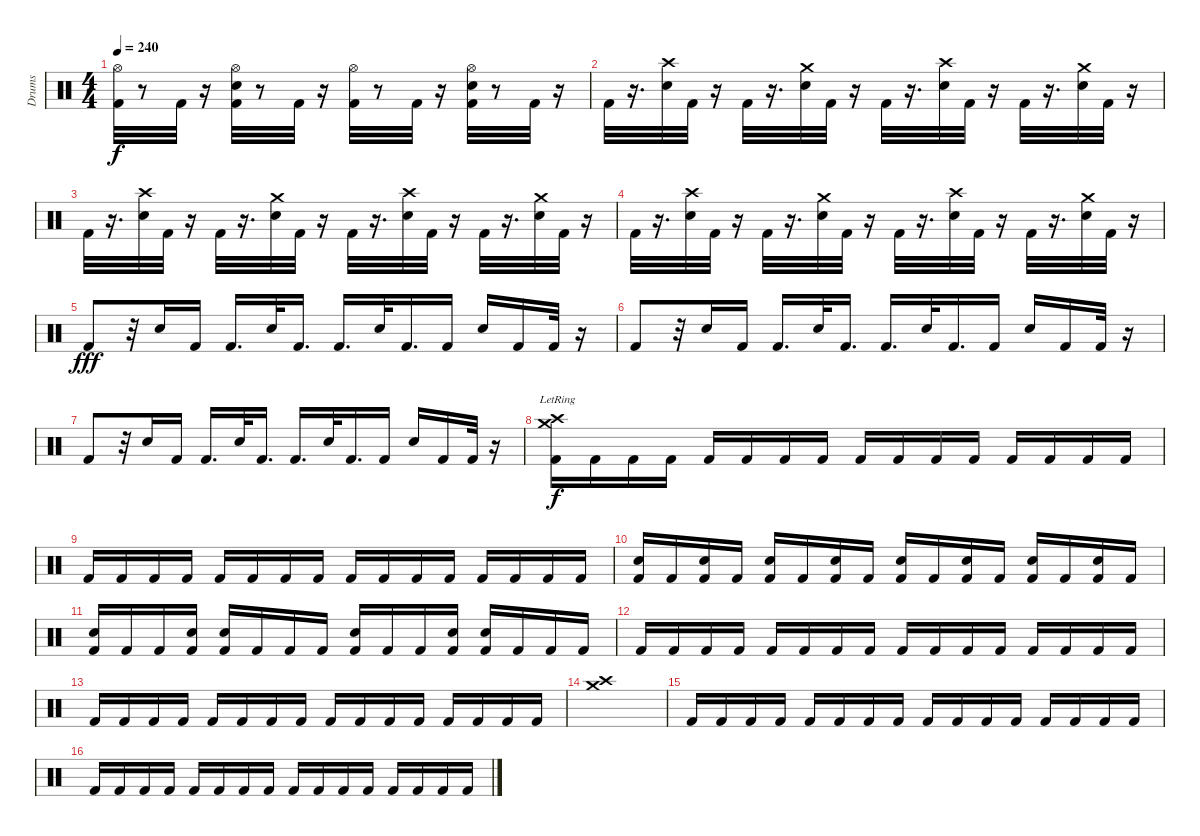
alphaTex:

\track ("Drums" "Drums") {instrument percussion}
\staff {score}
\articulation defaults
\ts (4 4)
\tempo 240
\clef neutral
\ks c
("Hi-Hat (open)" "Kick (hit) 2").32{dy f} r.8 "Kick (hit) 2".32 r.16 ("Electric Snare (hit)" "Kick (hit) 2" "Hi-Hat (open)").32 r.8 "Kick (hit) 2".32 r.16 ("Kick (hit) 2" "Hi-Hat (open)").32 r.8 "Kick (hit) 2".32 r.16 ("Hi-Hat (open)" "Kick (hit) 2" "Electric Snare (hit)").32 r.8 "Kick (hit) 2".32 r.16 |
"Kick (hit) 2".32 r.16{d} ("Crash high (hit)" "Electric Snare (hit)").32 "Kick (hit) 2".32 r.16 "Kick (hit) 2".32 r.16{d} ("Electric Snare (hit)" "Crash medium (hit)").32 "Kick (hit) 2".32 r.16 "Kick (hit) 2".32 r.16{d} ("Electric Snare (hit)" "Crash high (hit)").32 "Kick (hit) 2".32 r.16 "Kick (hit) 2".32 r.16{d} ("Electric Snare (hit)" "Crash medium (hit)").32 "Kick (hit) 2".32 r.16 |
"Kick (hit) 2".32 r.16{d} ("Electric Snare (hit)" "Crash high (hit)").32 "Kick (hit) 2".32 r.16 "Kick (hit) 2".32 r.16{d} ("Electric Snare (hit)" "Crash medium (hit)").32 "Kick (hit) 2".32 r.16 "Kick (hit) 2".32 r.16{d} ("Electric Snare (hit)" "Crash high (hit)").32 "Kick (hit) 2".32 r.16 "Kick (hit) 2".32 r.16{d} ("Crash medium (hit)" "Electric Snare (hit)").32 "Kick (hit) 2".32 r.16 |
"Kick (hit) 2".32 r.16{d} ("Crash high (hit)" "Electric Snare (hit)").32 "Kick (hit) 2".32 r.16 "Kick (hit) 2".32 r.16{d} ("Electric Snare (hit)" "Crash medium (hit)").32 "Kick (hit) 2".32 r.16 "Kick (hit) 2".32 r.16{d} ("Electric Snare (hit)" "Crash high (hit)").32 "Kick (hit) 2".32 r.16 "Kick (hit) 2".32 r.16{d} ("Electric Snare (hit)" "Crash medium (hit)").32 "Kick (hit) 2".32 r.16 |
"Kick (hit) 2".8{dy fff} r.32 "Electric Snare (hit)".16 "Kick (hit) 2".16 "Kick (hit) 2".16{d} "Electric Snare (hit)".32 "Kick (hit) 2".16{d} "Kick (hit) 2".16{d} "Electric Snare (hit)".32 "Kick (hit) 2".16{d} "Kick (hit) 2".16 "Electric Snare (hit)".16 "Kick (hit) 2".16 "Kick (hit) 2".32 r.16 |
"Kick (hit) 2".8 r.32 "Electric Snare (hit)".16 "Kick (hit) 2".16 "Kick (hit) 2".16{d} "Electric Snare (hit)".32 "Kick (hit) 2".16{d} "Kick (hit) 2".16{d} "Electric Snare (hit)".32 "Kick (hit) 2".16{d} "Kick (hit) 2".16 "Electric Snare (hit)".16 "Kick (hit) 2".16 "Kick (hit) 2".32 r.16 |
"Kick (hit) 2".8 r.32 "Electric Snare (hit)".16 "Kick (hit) 2".16 "Kick (hit) 2".16{d} "Electric Snare (hit)".32 "Kick (hit) 2".16{d} "Kick (hit) 2".16{d} "Electric Snare (hit)".32 "Kick (hit) 2".16{d} "Kick (hit) 2".16 "Electric Snare (hit)".16 "Kick (hit) 2".16 "Kick (hit) 2".32 r.16 |
("Crash medium (hit)"{lr} "Crash high (hit)"{lr} "Kick (hit) 2").16{dy f} "Kick (hit) 2".16 "Kick (hit) 2".16 "Kick (hit) 2".16 "Kick (hit) 2".16 "Kick (hit) 2".16 "Kick (hit) 2".16 "Kick (hit) 2".16 "Kick (hit) 2".16 "Kick (hit) 2".16 "Kick (hit) 2".16 "Kick (hit) 2".16 "Kick (hit) 2".16 "Kick (hit) 2".16 "Kick (hit) 2".16 "Kick (hit) 2".16 |
"Kick (hit) 2".16 "Kick (hit) 2".16 "Kick (hit) 2".16 "Kick (hit) 2".16 "Kick (hit) 2".16 "Kick (hit) 2".16 "Kick (hit) 2".16 "Kick (hit) 2".16 "Kick (hit) 2".16 "Kick (hit) 2".16 "Kick (hit) 2".16 "Kick (hit) 2".16 "Kick (hit) 2".16 "Kick (hit) 2".16 "Kick (hit) 2".16 "Kick (hit) 2".16 |
("Electric Snare (hit)" "Kick (hit) 2").16 "Kick (hit) 2".16 ("Electric Snare (hit)" "Kick (hit) 2").16 "Kick (hit) 2".16 ("Electric Snare (hit)" "Kick (hit) 2").16 "Kick (hit) 2".16 ("Electric Snare (hit)" "Kick (hit) 2").16 "Kick (hit) 2".16 ("Electric Snare (hit)" "Kick (hit) 2").16 "Kick (hit) 2".16 ("Electric Snare (hit)" "Kick (hit) 2").16 "Kick (hit) 2".16 ("Electric Snare (hit)" "Kick (hit) 2").16 "Kick (hit) 2".16 ("Electric Snare (hit)" "Kick (hit) 2").16 "Kick (hit) 2".16 |
("Electric Snare (hit)" "Kick (hit) 2").16 "Kick (hit) 2".16 "Kick (hit) 2".16 ("Electric Snare (hit)" "Kick (hit) 2").16 ("Electric Snare (hit)" "Kick (hit) 2").16 "Kick (hit) 2".16 "Kick (hit) 2".16 "Kick (hit) 2".16 ("Electric Snare (hit)" "Kick (hit) 2").16 "Kick (hit) 2".16 "Kick (hit) 2".16 ("Electric Snare (hit)" "Kick (hit) 2").16 ("Electric Snare (hit)" "Kick (hit) 2").16 "Kick (hit) 2".16 "Kick (hit) 2".16 "Kick (hit) 2".16 |
"Kick (hit) 2".16 "Kick (hit) 2".16 "Kick (hit) 2".16 "Kick (hit) 2".16 "Kick (hit) 2".16 "Kick (hit) 2".16 "Kick (hit) 2".16 "Kick (hit) 2".16 "Kick (hit) 2".16 "Kick (hit) 2".16 "Kick (hit) 2".16 "Kick (hit) 2".16 "Kick (hit) 2".16 "Kick (hit) 2".16 "Kick (hit) 2".16 "Kick (hit) 2".16 |
"Kick (hit) 2".16 "Kick (hit) 2".16 "Kick (hit) 2".16 "Kick (hit) 2".16 "Kick (hit) 2".16 "Kick (hit) 2".16 "Kick (hit) 2".16 "Kick (hit) 2".16 "Kick (hit) 2".16 "Kick (hit) 2".16 "Kick (hit) 2".16 "Kick (hit) 2".16 "Kick (hit) 2".16 "Kick (hit) 2".16 "Kick (hit) 2".16 "Kick (hit) 2".16 |
("Crash medium (hit)" "Crash high (hit)").1 |
"Kick (hit) 2".16 "Kick (hit) 2".16 "Kick (hit) 2".16 "Kick (hit) 2".16 "Kick (hit) 2".16 "Kick (hit) 2".16 "Kick (hit) 2".16 "Kick (hit) 2".16 "Kick (hit) 2".16 "Kick (hit) 2".16 "Kick (hit) 2".16 "Kick (hit) 2".16 "Kick (hit) 2".16 "Kick (hit) 2".16 "Kick (hit) 2".16 "Kick (hit) 2".16 |
"Kick (hit) 2".16 "Kick (hit) 2".16 "Kick (hit) 2".16 "Kick (hit) 2".16 "Kick (hit) 2".16 "Kick (hit) 2".16 "Kick (hit) 2".16 "Kick (hit) 2".16 "Kick (hit) 2".16 "Kick (hit) 2".16 "Kick (hit) 2".16 "Kick (hit) 2".16 "Kick (hit) 2".16 "Kick (hit) 2".16 "Kick (hit) 2".16 "Kick (hit) 2".16
